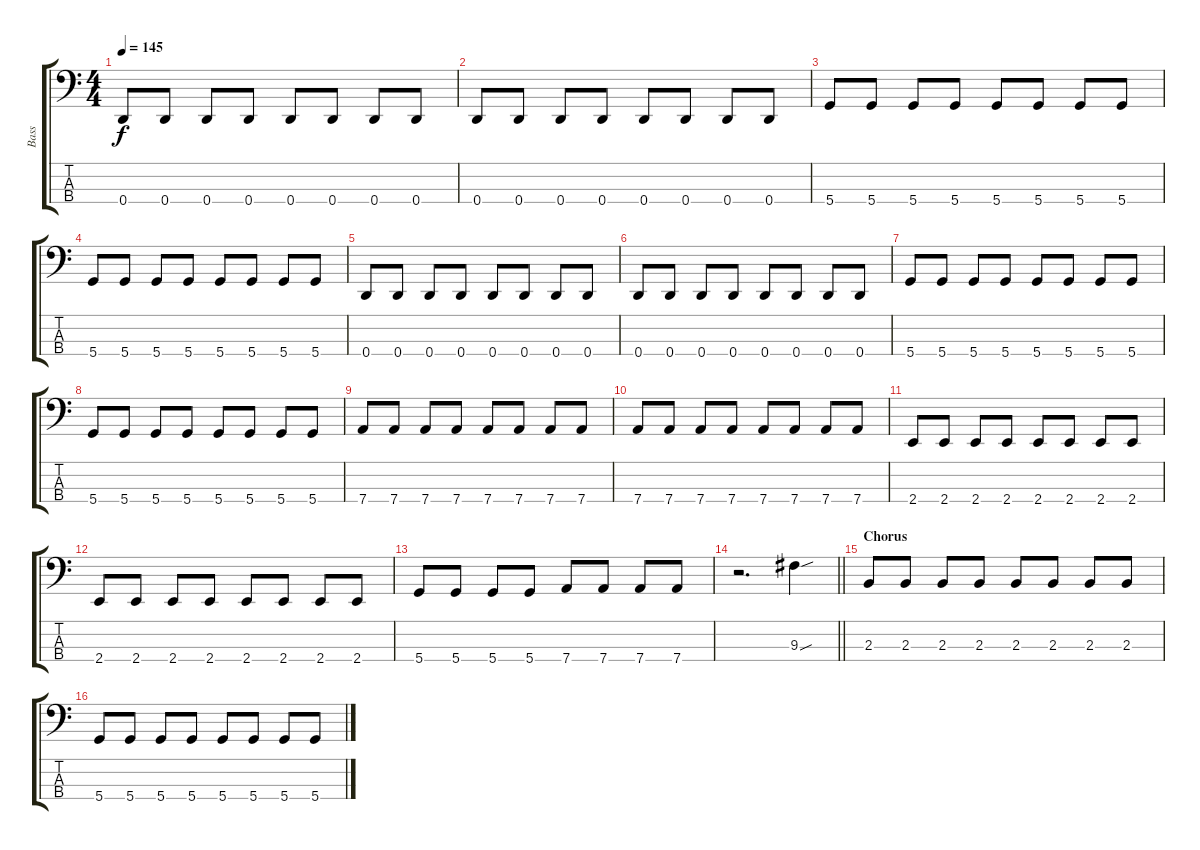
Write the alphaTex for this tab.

\track ("Bass" "Bass") {instrument electricbassfinger}
\staff {score tabs}
\tuning (G2 D2 A1 D1) {hide}
\ts (4 4)
\tempo 145
\clef f4
\ks c
0.4.8{dy f} 0.4.8 0.4.8 0.4.8 0.4.8 0.4.8 0.4.8 0.4.8 |
0.4.8 0.4.8 0.4.8 0.4.8 0.4.8 0.4.8 0.4.8 0.4.8 |
5.4.8 5.4.8 5.4.8 5.4.8 5.4.8 5.4.8 5.4.8 5.4.8 |
5.4.8 5.4.8 5.4.8 5.4.8 5.4.8 5.4.8 5.4.8 5.4.8 |
0.4.8 0.4.8 0.4.8 0.4.8 0.4.8 0.4.8 0.4.8 0.4.8 |
0.4.8 0.4.8 0.4.8 0.4.8 0.4.8 0.4.8 0.4.8 0.4.8 |
5.4.8 5.4.8 5.4.8 5.4.8 5.4.8 5.4.8 5.4.8 5.4.8 |
5.4.8 5.4.8 5.4.8 5.4.8 5.4.8 5.4.8 5.4.8 5.4.8 |
7.4.8 7.4.8 7.4.8 7.4.8 7.4.8 7.4.8 7.4.8 7.4.8 |
7.4.8 7.4.8 7.4.8 7.4.8 7.4.8 7.4.8 7.4.8 7.4.8 |
2.4.8 2.4.8 2.4.8 2.4.8 2.4.8 2.4.8 2.4.8 2.4.8 |
2.4.8 2.4.8 2.4.8 2.4.8 2.4.8 2.4.8 2.4.8 2.4.8 |
5.4.8 5.4.8 5.4.8 5.4.8 7.4.8 7.4.8 7.4.8 7.4.8 |
\barLineRight lightlight
r.2{d} 9.3{sou}.4 |
\section ("" "Chorus")
2.3.8 2.3.8 2.3.8 2.3.8 2.3.8 2.3.8 2.3.8 2.3.8 |
5.4.8 5.4.8 5.4.8 5.4.8 5.4.8 5.4.8 5.4.8 5.4.8
